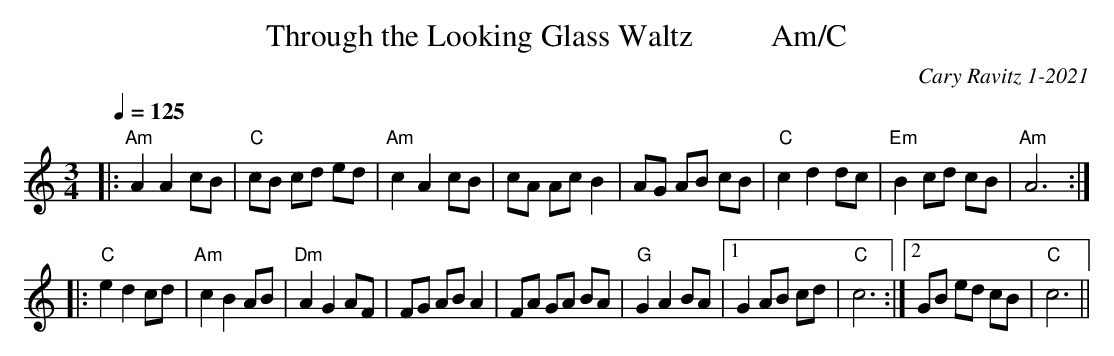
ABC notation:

X:1
T: Through the Looking Glass Waltz          Am/C
C: Cary Ravitz 1-2021
L: 1/8
M: 3/4
Q: 1/4=125
K: Am
|: "Am"A2 A2 cB | "C"cB cd ed | "Am"c2 A2 cB | cA Ac B2 | AG AB cB | "C"c2 d2 dc | "Em"B2 cd cB | "Am" A6 :|
K: C
|: "C"e2 d2 cd | "Am"c2 B2 AB | "Dm"A2 G2 AF | FG AB A2 | FA GA BA | "G"G2 A2 BA | [1 G2 AB cd | "C"c6 :| [2 GB ed cB | "C"c6 ||
